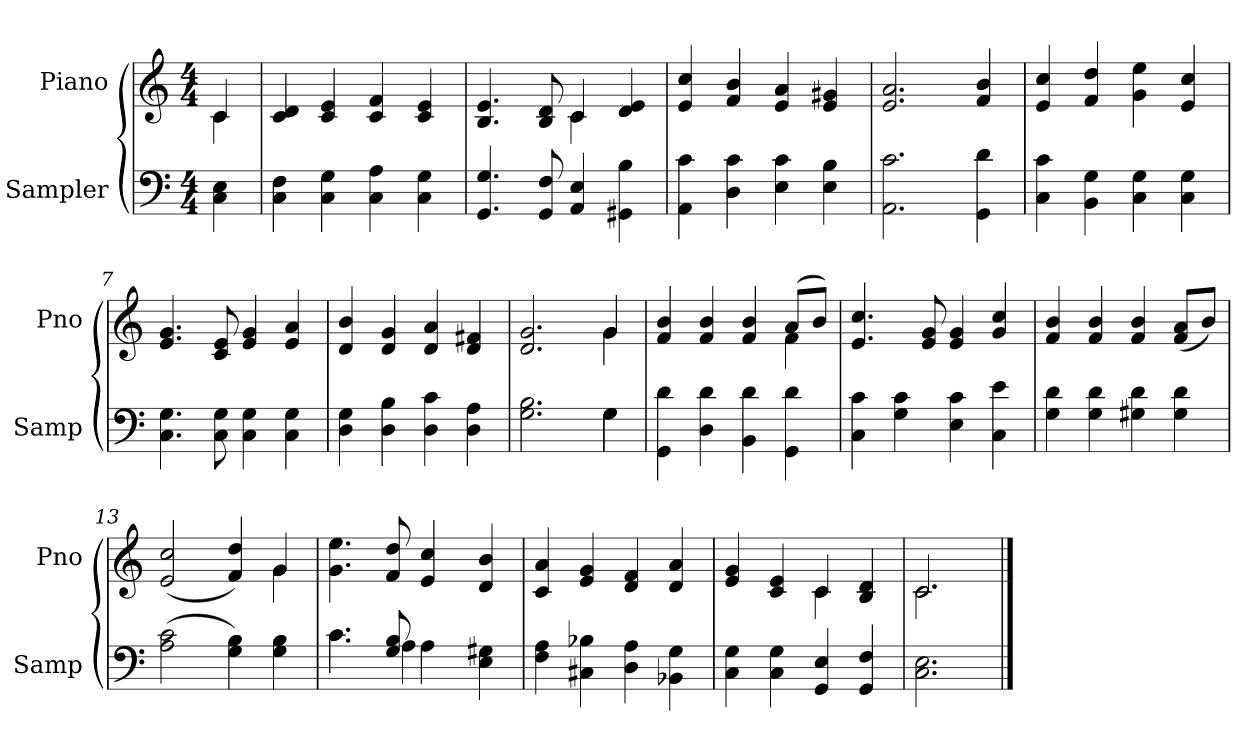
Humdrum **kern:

**kern	**kern
*part2	*part1
*staff2	*staff1
*I"Sampler	*I"Piano
*I'Samp	*I'Pno
*clefF4	*clefG2
*M4/4	*M4/4
=1	=1
*	*^
4C 4E	4c/	4c
*	*v	*v
=2	=2
4C 4F	4c 4d
4C 4G	4c 4e
4C 4A	4c 4f
4C 4G	4c 4e
=3	=3
*	*^
4.GG 4.G	4.B 4.e	2ryy
8GG 8F	8B 8d	.
4AA 4E	4c/	4c
4GG#X 4B	4d 4e	4ryy
*	*v	*v
=4	=4
4AA 4c	4e 4cc
4D 4c	4f 4b
4E 4c	4e 4a
4E 4B	4e 4g#X
=5	=5
2.AA 2.c	2.e 2.a
4GG 4d	4f 4b
=6	=6
4C 4c	4e 4cc
4BB 4G	4f 4dd
4C 4G	4g 4ee
4C 4G	4e 4cc
=7	=7
4.C 4.G	4.e 4.g
8C 8G	8c 8e
4C 4G	4e 4g
4C 4G	4e 4a
=8	=8
4D 4G	4d 4b
4D 4B	4d 4g
4D 4c	4d 4a
4D 4A	4d 4f#X
=9	=9
*^	*^
2.G 2.B	2.ryy	2.d 2.g	2.ryy
4G\	4G	4g/	4g
*v	*v	*	*
=10	=10	=10
4GG 4d	4f 4b	2.ryy
4D 4d	4f 4b	.
4BB 4d	4f 4b	.
4GG 4d	(8a/L	4f
.	8b/J)	.
*	*v	*v
=11	=11
4C 4c	4.e 4.cc
4G 4c	.
.	8e 8g
4E 4c	4e 4g
4C 4e	4g 4cc
=12	=12
4G 4d	4f 4b
4G 4d	4f 4b
4G#X 4d	4f 4b
4G# 4d	(8f/ 8a/L
.	8b/J)
=13	=13
*	*^
(2A 2c	(2e 2cc	2.ryy
4G 4B)	4f 4dd)	.
4G 4B	4g/	4g
*	*v	*v
=14	=14
*^	*
4.c\	4.c	4.g 4.ee
8G 8B	4A	8f 8dd
4A\	.	4e 4cc
.	4.ryy	.
4E 4G#X	.	4d 4b
*v	*v	*
=15	=15
4F 4A	4c 4a
4C#X 4B-X	4e 4g
4D 4A	4d 4f
4BB-X 4G	4d 4a
=16	=16
*	*^
4C 4G	4e 4g	2ryy
4C 4G	4c 4e	.
4GG 4E	4c/	4c
4GG 4F	4B 4d	4ryy
=17	=17	=17
2.C 2.E	2.c/	2.c
*	*v	*v
==	==
*-	*-
